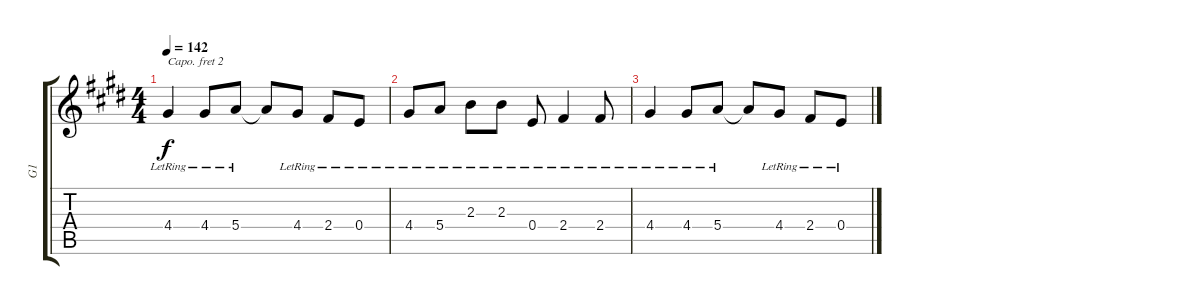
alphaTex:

\track ("G1" "G1") {instrument electricguitarjazz}
\staff {score tabs}
\capo 2
\tuning (E4 B3 G3 D3 A2 E2) {hide}
\ts (4 4)
\tempo 142
\clef g2
\ks e
4.4{lr}.4{dy f} 4.4{lr}.8 5.4{lr}.8 5.4{t}.8 4.4{lr}.8 2.4{lr}.8 0.4{lr}.8 |
4.4{lr}.8 5.4{lr}.8 2.3{lr}.8 2.3{lr}.8 0.4{lr}.8 2.4{lr}.4 2.4{lr}.8 |
4.4{lr}.4 4.4{lr}.8 5.4{lr}.8 5.4{t}.8 4.4{lr}.8 2.4{lr}.8 0.4{lr}.8
